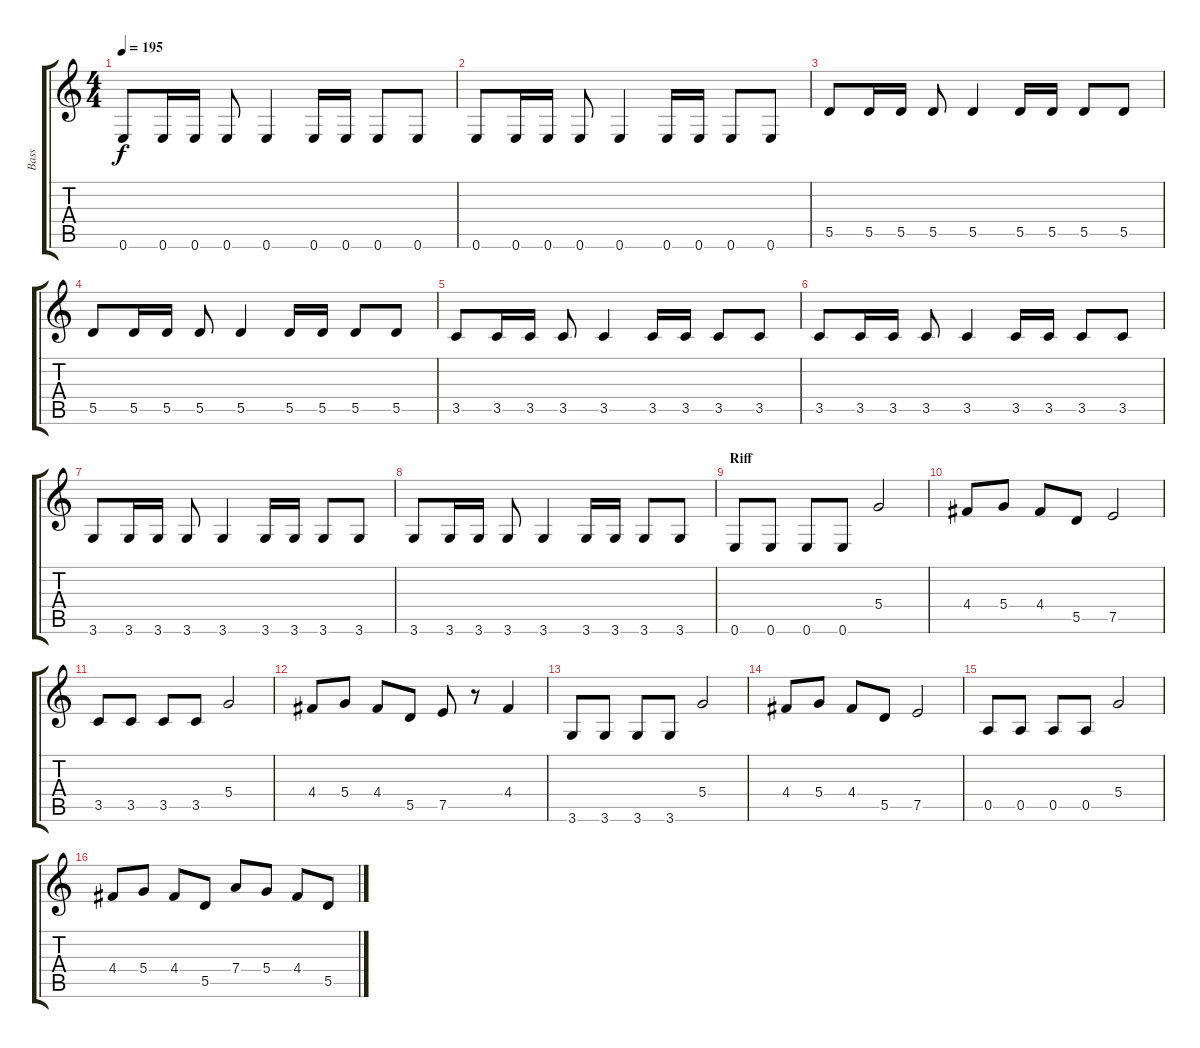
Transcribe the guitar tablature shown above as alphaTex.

\track ("Bass" "Bass") {instrument electricbassfinger}
\staff {score tabs}
\tuning (E4 B3 G3 D3 A2 E2) {hide}
\ts (4 4)
\tempo 195
\clef g2
\ks c
0.6.8{dy f} 0.6.16 0.6.16 0.6.8 0.6.4 0.6.16 0.6.16 0.6.8 0.6.8 |
0.6.8 0.6.16 0.6.16 0.6.8 0.6.4 0.6.16 0.6.16 0.6.8 0.6.8 |
5.5.8 5.5.16 5.5.16 5.5.8 5.5.4 5.5.16 5.5.16 5.5.8 5.5.8 |
5.5.8 5.5.16 5.5.16 5.5.8 5.5.4 5.5.16 5.5.16 5.5.8 5.5.8 |
3.5.8 3.5.16 3.5.16 3.5.8 3.5.4 3.5.16 3.5.16 3.5.8 3.5.8 |
3.5.8 3.5.16 3.5.16 3.5.8 3.5.4 3.5.16 3.5.16 3.5.8 3.5.8 |
3.6.8 3.6.16 3.6.16 3.6.8 3.6.4 3.6.16 3.6.16 3.6.8 3.6.8 |
3.6.8 3.6.16 3.6.16 3.6.8 3.6.4 3.6.16 3.6.16 3.6.8 3.6.8 |
\section ("" "Riff")
0.6.8 0.6.8 0.6.8 0.6.8 5.4.2 |
4.4.8 5.4.8 4.4.8 5.5.8 7.5.2 |
3.5.8 3.5.8 3.5.8 3.5.8 5.4.2 |
4.4.8 5.4.8 4.4.8 5.5.8 7.5.8 r.8 4.4.4 |
3.6.8 3.6.8 3.6.8 3.6.8 5.4.2 |
4.4.8 5.4.8 4.4.8 5.5.8 7.5.2 |
0.5.8 0.5.8 0.5.8 0.5.8 5.4.2 |
4.4.8 5.4.8 4.4.8 5.5.8 7.4.8 5.4.8 4.4.8 5.5.8
